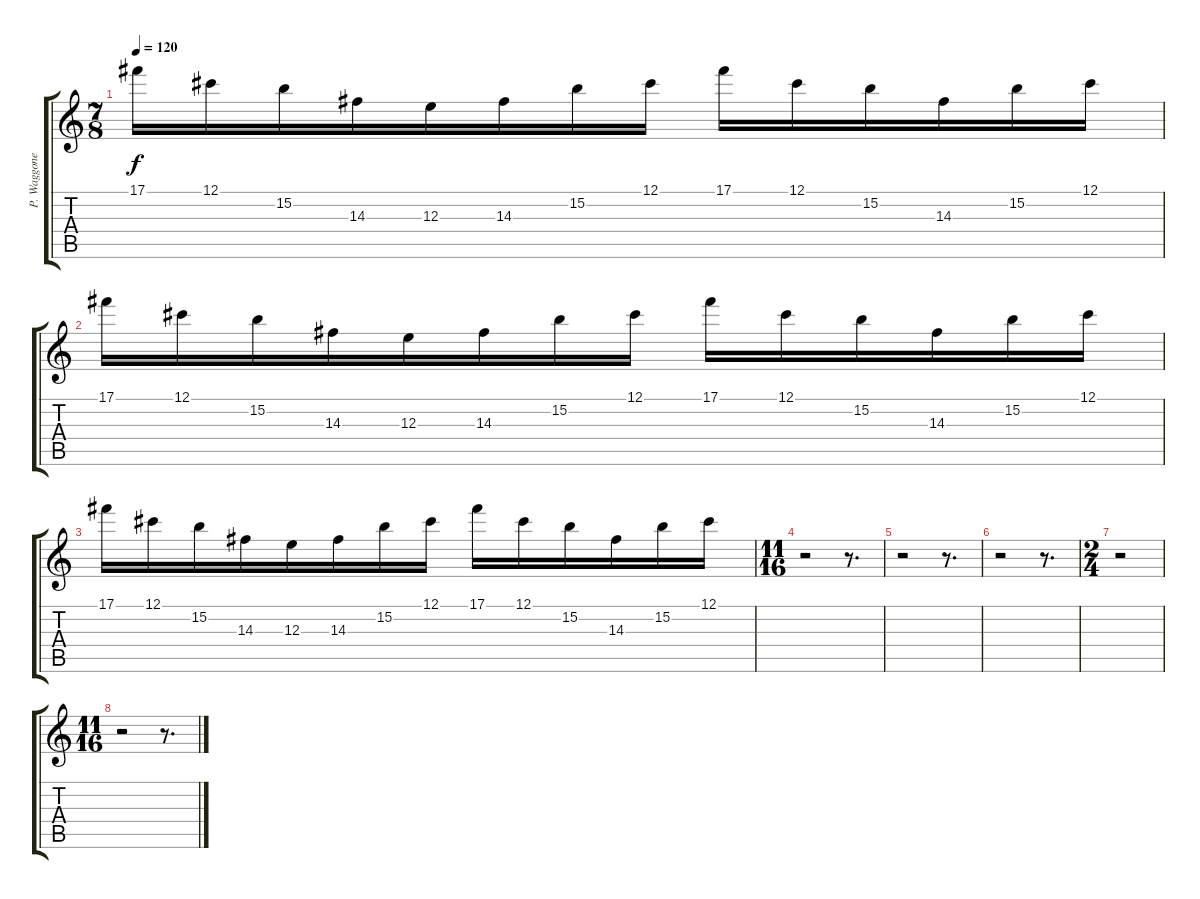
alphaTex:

\track ("P. Waggoner Lead Gtr." "P. Waggone") {instrument distortionguitar}
\staff {score tabs}
\tuning (Db4 Ab3 E3 B2 Gb2 Db2) {hide}
\ts (7 8)
\tempo 120
\clef g2
\ks c
17.1.16{dy f} 12.1.16 15.2.16 14.3.16 12.3.16 14.3.16 15.2.16 12.1.16 17.1.16 12.1.16 15.2.16 14.3.16 15.2.16 12.1.16 |
17.1.16 12.1.16 15.2.16 14.3.16 12.3.16 14.3.16 15.2.16 12.1.16 17.1.16 12.1.16 15.2.16 14.3.16 15.2.16 12.1.16 |
17.1.16 12.1.16 15.2.16 14.3.16 12.3.16 14.3.16 15.2.16 12.1.16 17.1.16 12.1.16 15.2.16 14.3.16 15.2.16 12.1.16 |
\ts (11 16)
r.2 r.8{d} |
r.2 r.8{d} |
r.2 r.8{d} |
\ts (2 4)
r.2 |
\ts (11 16)
r.2 r.8{d}
